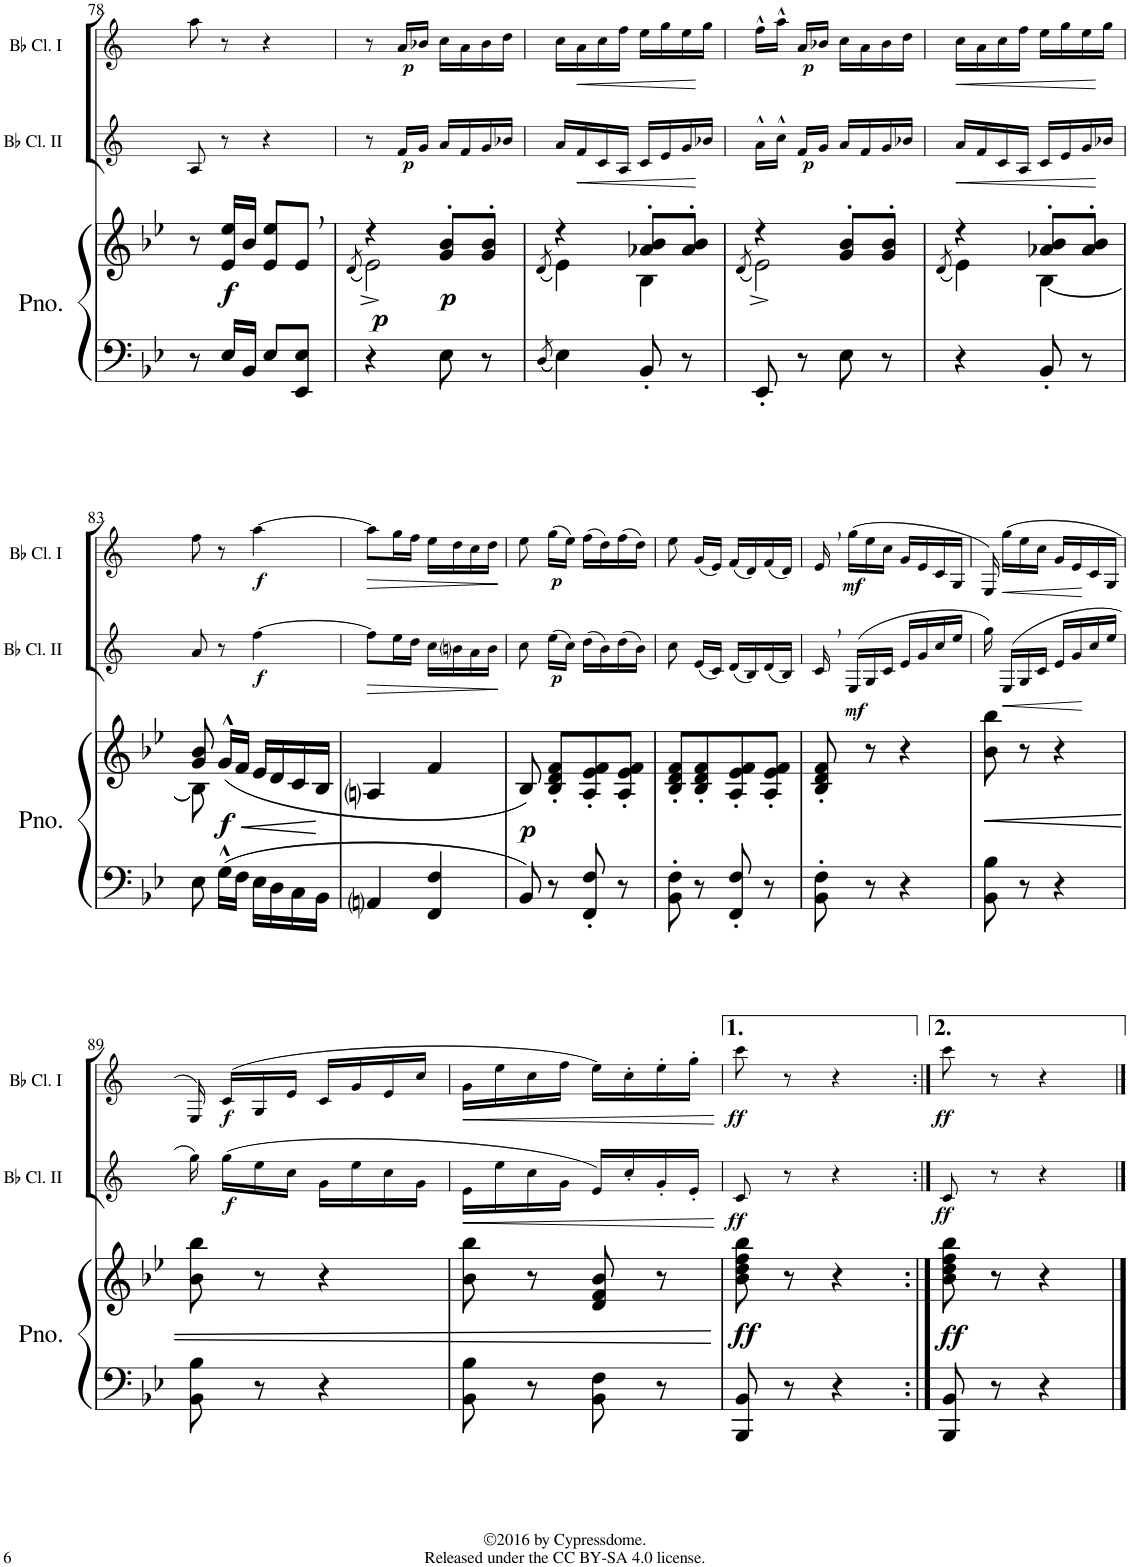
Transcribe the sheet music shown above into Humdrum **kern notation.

**kern	**kern	**dynam	**kern	**dynam	**kern	**dynam
*part3	*part3	*part3	*part2	*part2	*part1	*part1
*staff4	*staff3	*staff3/4	*staff2	*staff2	*staff1	*staff1
*I"Piano	*	*	*I"Bb Clarinet II	*	*I"Bb Clarinet I	*
*I'Pno.	*	*	*I'Bb Cl. II	*	*I'Bb Cl. I	*
!!LO:PB:g=z
*clefF4	*clefG2	*	*clefG2	*	*clefG2	*
*	*	*	*Trd1c2	*	*Trd1c2	*
*k[b-e-]	*k[b-e-]	*	*k[]	*	*k[]	*
*M2/4	*M2/4	*	*M2/4	*	*M2/4	*
=78	=78	=78	=78	=78	=78	=78
8r	8r	.	8A/	.	8aa\	.
!	!	!LO:DY:b	!	!	!	!
16E-/LL	16e-/ 16ee-/LL	f	8r	.	8r	.
16BB-/JJ	16b-/JJ	.	.	.	.	.
8E-/L	8e-/ 8ee-/L	.	4r	.	4r	.
8EE-/ 8E-/J	8e-,/J	.	.	.	.	.
=79	=79	=79	=79	=79	=79	=79
*	*^	*	*	*	*	*
.	.	(8qd/	.	.	.	.	.
!	!	!	!LO:DY:b	!	!	!	!
4r	4r	2e-^\)	p	8r	.	8r	.
!	!	!	!	!	!LO:DY:b	!	!LO:DY:b
.	.	.	.	16f/LL	p	16a/LL	p
.	.	.	.	16g/JJ	.	16b-X/JJ	.
!	!	!	!LO:DY:b	!	!	!	!
8E-\	8g/' 8b-/'L	.	p	16a/LL	.	16cc\LL	.
.	.	.	.	16f/	.	16a\	.
8r	8g/' 8b-/'J	.	.	16g/	.	16b-\	.
.	.	.	.	16b-X/JJ	.	16dd\JJ	.
=80	=80	=80	=80	=80	=80	=80	=80
8qD/	.	(8qd/	.	.	.	.	.
4E-\	4r	4e-\)	.	16a/LL	.	16cc\LL	.
!	!	!	!	!	!LO:HP:b	!	!LO:HP:b
.	.	.	.	16f/	<	16a\	<
.	.	.	.	16c/	.	16cc\	.
.	.	.	.	16A/JJ	.	16ff\JJ	.
8BB-'/	8a-X/' 8b-/'L	4B-\	.	16c/LL	.	16ee\LL	.
.	.	.	.	16e/	.	16gg\	.
8r	8a-/' 8b-/'J	.	.	16g/	.	16ee\	.
.	.	.	.	16b-X/JJ	[	16gg\JJ	[
=81	=81	=81	=81	=81	=81	=81	=81
.	.	(8qd/	.	.	.	.	.
8EE-'/	4r	2e-^\)	.	16a^^\LL	.	16ff^^\LL	.
.	.	.	.	16cc^^\JJ	.	16aa^^\JJ	.
!	!	!	!	!	!LO:DY:b	!	!LO:DY:b
8r	.	.	.	16f/LL	p	16a/LL	p
.	.	.	.	16g/JJ	.	16b-X/JJ	.
8E-\	8g/' 8b-/'L	.	.	16a/LL	.	16cc\LL	.
.	.	.	.	16f/	.	16a\	.
8r	8g/' 8b-/'J	.	.	16g/	.	16b-\	.
.	.	.	.	16b-X/JJ	.	16dd\JJ	.
=82	=82	=82	=82	=82	=82	=82	=82
.	.	(8qd/	.	.	.	.	.
!	!	!	!	!	!LO:HP:b	!	!LO:HP:b
4r	4r	4e-\)	.	16a/LL	<	16cc\LL	<
.	.	.	.	16f/	.	16a\	.
.	.	.	.	16c/	.	16cc\	.
.	.	.	.	16A/JJ	.	16ff\JJ	.
8BB-'/	8a-X/' 8b-/'L	[4B-\	.	16c/LL	.	16ee\LL	.
.	.	.	.	16e/	.	16gg\	.
8r	8a-/' 8b-/'J	.	.	16g/	.	16ee\	.
.	.	.	.	16b-X/JJ	[	16gg\JJ	[
!!LO:LB:g=z
=83	=83	=83	=83	=83	=83	=83	=83
8E-\	8g/ 8b-/	8B-\]	.	8a/	.	8ff\	.
!	!	!	!LO:HP:b	!	!	!	!
!	!	!	!LO:DY:n=1:b	!	!	!	!
16G^^\LL	(16g^^/LL	8ryy	< f	8r	.	8r	.
16F\JJ	16f/JJ	.	.	.	.	.	.
!	!	!	!	!	!LO:DY:b	!	!LO:DY:b
16E-\LL	16e-/LL	4ryy	.	[4ff\	f	[4aa\	f
16D\	16d/	.	.	.	.	.	.
16C\	16c/	.	.	.	.	.	.
16BB-\JJ	16B-/JJ	.	.	.	.	.	.
*	*v	*v	*	*	*	*	*
.	.	[	.	.	.	.
=84	=84	=84	=84	=84	=84	=84
!	!	!	!	!LO:HP:b	!	!LO:HP:b
4AAni/	4Ani/	.	8ff\L]	>	8aa\L]	>
.	.	.	16ee\L	.	16gg\L	.
.	.	.	16dd\JJ	.	16ff\JJ	.
4FF/ 4F/	4f/	.	16cc\LL	.	16ee\LL	.
.	.	.	16bni\	.	16dd\	.
.	.	.	16a\	.	16cc\	.
.	.	.	16b\JJ	.	16dd\JJ	.
.	.	.	.	]	.	]
=85	=85	=85	=85	=85	=85	=85
!	!	!LO:DY:b	!	!	!	!
8BB-/	8B-/)	p	8cc\	.	8ee\	.
!	!	!	!	!LO:DY:b	!	!LO:DY:b
8r	8B-/' 8d/' 8f/'L	.	(16ee\LL	p	(16gg\LL	p
.	.	.	16cc\JJ)	.	16ee\JJ)	.
8FF/' 8F/'	8A/' 8e-/' 8f/'	.	(16dd\LL	.	(16ff\LL	.
.	.	.	16b\)	.	16dd\)	.
8r	8A/' 8e-/' 8f/'J	.	(16dd\	.	(16ff\	.
.	.	.	16b\JJ)	.	16dd\JJ)	.
=86	=86	=86	=86	=86	=86	=86
8BB-\' 8F\'	8B-/' 8d/' 8f/'L	.	8cc\	.	8ee\	.
8r	8B-/' 8d/' 8f/'	.	(16e/LL	.	(16g/LL	.
.	.	.	16c/JJ)	.	16e/JJ)	.
8FF/' 8F/'	8A/' 8e-/' 8f/'	.	(16d/LL	.	(16f/LL	.
.	.	.	16B/)	.	16d/)	.
8r	8A/' 8e-/' 8f/'J	.	(16d/	.	(16f/	.
.	.	.	16B/JJ)	.	16d/JJ)	.
=87	=87	=87	=87	=87	=87	=87
8BB-\' 8F\'	8B-/' 8d/' 8f/'	.	16c,/	.	16e,/	.
!	!	!	!	!LO:DY:b	!	!LO:DY:b
.	.	.	(16E/LL	mf	(16gg\LL	mf
8r	8r	.	16G/	.	16ee\	.
.	.	.	16c/JJ	.	16cc\JJ	.
4r	4r	.	16e/LL	.	16g/LL	.
.	.	.	16g/	.	16e/	.
.	.	.	16cc/	.	16c/	.
.	.	.	16ee/JJ	.	16G/JJ	.
=88	=88	=88	=88	=88	=88	=88
!	!	!LO:HP:b	!	!	!	!
8BB-\ 8B-\	8b-\ 8bb-\	<	16gg\)	.	16E/)	.
!	!	!	!	!LO:HP:b	!	!LO:HP:b
.	.	.	(16E/LL	<	(16gg\LL	<
8r	8r	.	16G/	.	16ee\	.
.	.	.	16c/JJ	.	16cc\JJ	.
4r	4r	.	16e/LL	.	16g/LL	.
.	.	.	16g/	.	16e/	.
.	.	.	16cc/	[	16c/	[
.	.	.	16ee/JJ	.	16G/JJ	.
!!LO:LB:g=z
=89	=89	=89	=89	=89	=89	=89
8BB-\ 8B-\	8b-\ 8bb-\	.	16gg\)	.	16E/)	.
!	!	!	!	!LO:DY:b	!	!LO:DY:b
.	.	.	(16gg\LL	f	(16c/LL	f
8r	8r	.	16ee\	.	16G/	.
.	.	.	16cc\JJ	.	16e/JJ	.
4r	4r	.	16g\LL	.	16c/LL	.
.	.	.	16ee\	.	16g/	.
.	.	.	16cc\	.	16e/	.
.	.	.	16g\JJ	.	16cc/JJ	.
=90	=90	=90	=90	=90	=90	=90
!	!	!	!	!LO:HP:b	!	!LO:HP:b
8BB-\ 8B-\	8b-\ 8bb-\	.	16e\LL	<	16g\LL	<
.	.	.	16ee\	.	16ee\	.
8r	8r	.	16cc\	.	16cc\	.
.	.	.	16g\JJ	.	16ff\JJ	.
8BB-\ 8F\	8d/ 8f/ 8b-/	.	16e/LL)	.	16ee\LL)	.
.	.	.	16cc'/	.	16cc'\	.
8r	8r	.	16g'/	.	16ee'\	.
.	.	.	16e'/JJ	.	16gg'\JJ	.
.	.	[	.	[	.	[
=91	=91	=91	=91	=91	=91	=91
!	!	!LO:DY:b	!	!LO:DY:b	!	!LO:DY:b
8BBB-/ 8BB-/	8b-\ 8dd\ 8ff\ 8bb-\	ff	8c/	ff	8ccc\	ff
8r	8r	.	8r	.	8r	.
4r	4r	.	4r	.	4r	.
=92:|!	=92:|!	=92:|!	=92:|!	=92:|!	=92:|!	=92:|!
!	!	!LO:DY:b	!	!LO:DY:b	!	!LO:DY:b
8BBB-/ 8BB-/	8b-\ 8dd\ 8ff\ 8bb-\	ff	8c/	ff	8ccc\	ff
8r	8r	.	8r	.	8r	.
4r	4r	.	4r	.	4r	.
==	==	==	==	==	==	==
*-	*-	*-	*-	*-	*-	*-
